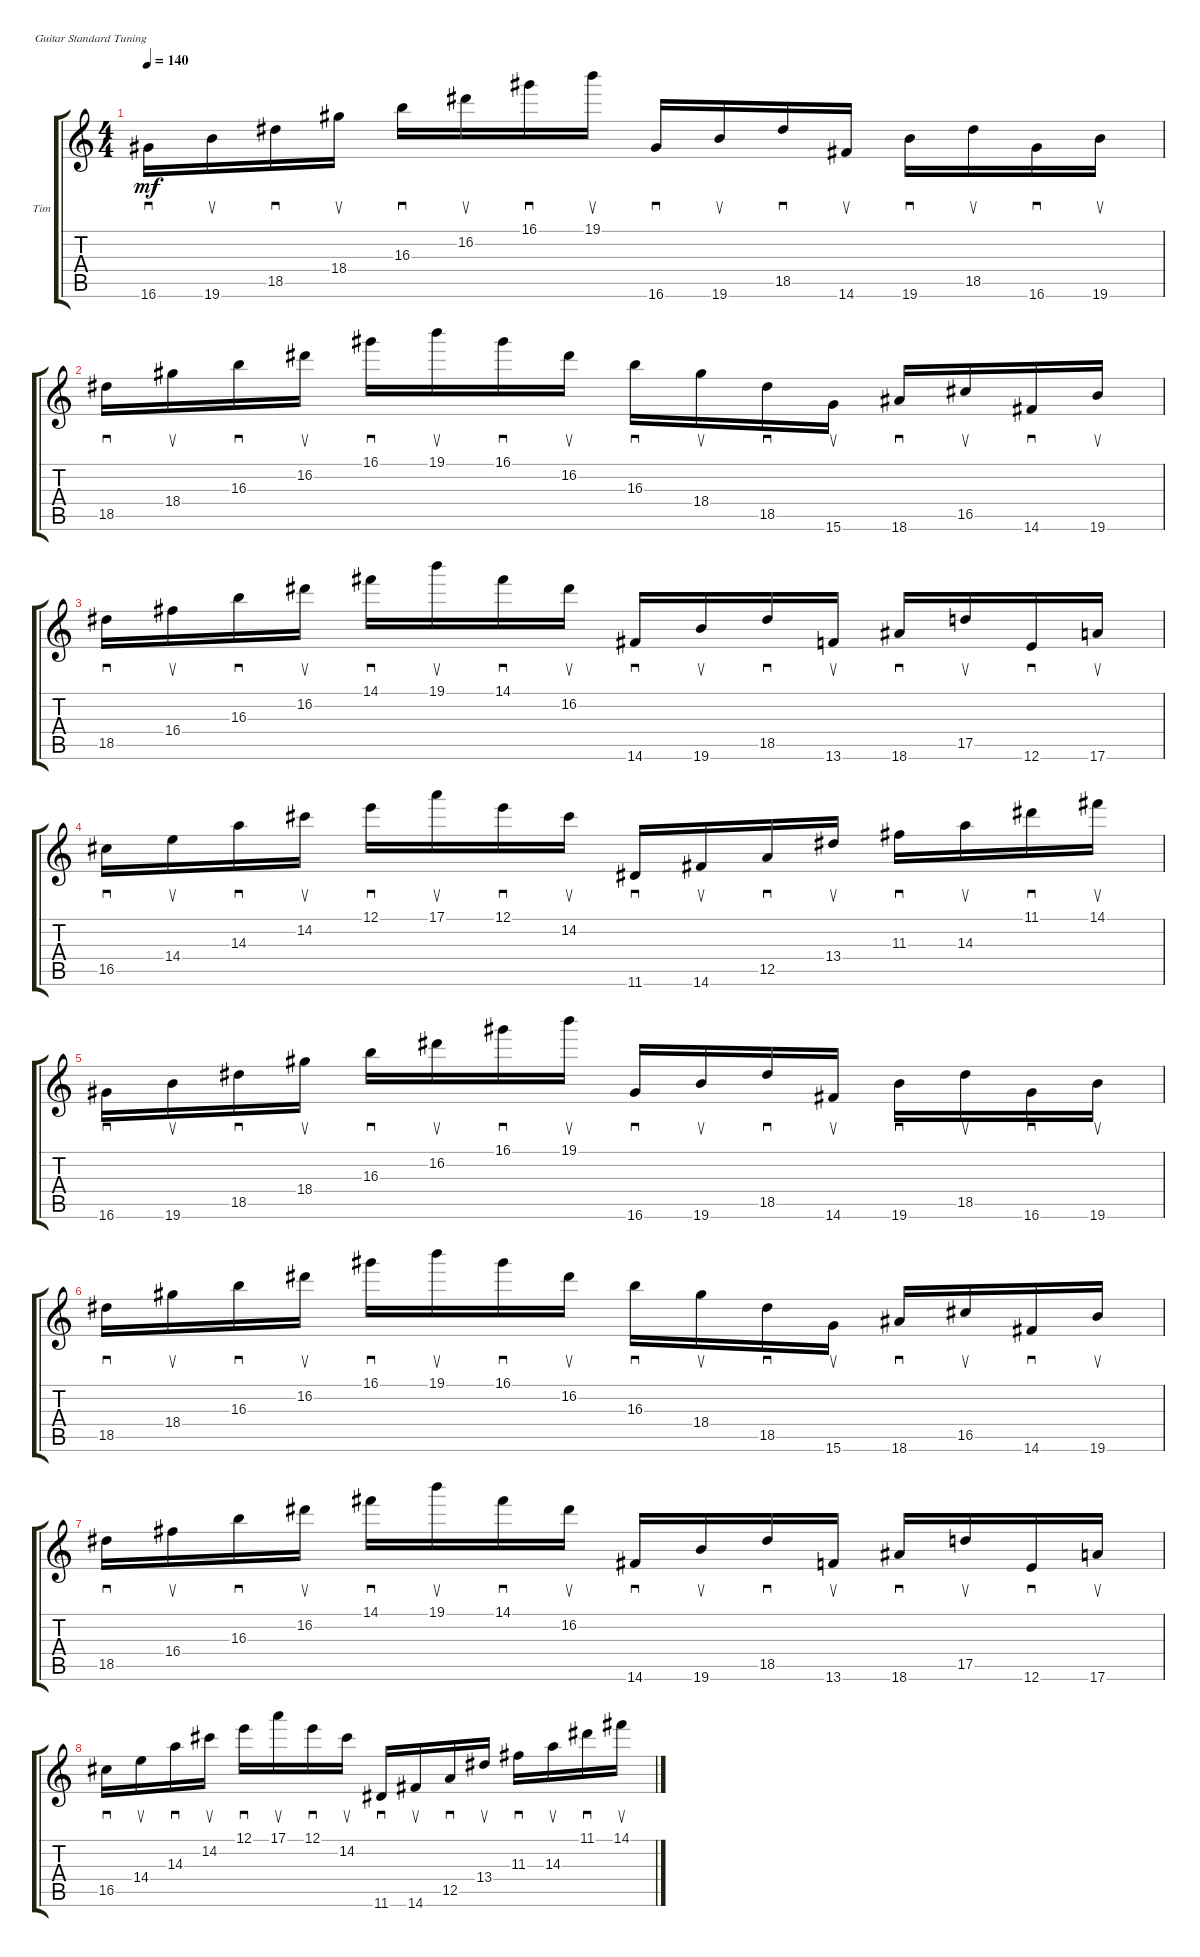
\defaultSystemsLayout 4
\bracketExtendMode groupsimilarinstruments
\firstSystemTrackNameOrientation horizontal
\otherSystemsTrackNameOrientation horizontal
\track ("Tim" "Tim") {instrument electricguitarclean}
\staff {score tabs}
\tuning (E4 B3 G3 D3 A2 E2)
\ts (4 4)
\tempo 140
\clef g2
\ks c
16.6.16{sd dy mf} 19.6.16{su} 18.5.16{sd} 18.4.16{su} 16.3.16{sd} 16.2.16{su} 16.1.16{sd} 19.1.16{su} 16.6.16{sd} 19.6.16{su} 18.5.16{sd} 14.6.16{su} 19.6.16{sd} 18.5.16{su} 16.6.16{sd} 19.6.16{su} |
18.5.16{sd} 18.4.16{su} 16.3.16{sd} 16.2.16{su} 16.1.16{sd} 19.1.16{su} 16.1.16{sd} 16.2.16{su} 16.3.16{sd} 18.4.16{su} 18.5.16{sd} 15.6.16{su} 18.6.16{sd} 16.5.16{su} 14.6.16{sd} 19.6.16{su} |
18.5.16{sd} 16.4.16{su} 16.3.16{sd} 16.2.16{su} 14.1.16{sd} 19.1.16{su} 14.1.16{sd} 16.2.16{su} 14.6.16{sd} 19.6.16{su} 18.5.16{sd} 13.6.16{su} 18.6.16{sd} 17.5.16{su} 12.6.16{sd} 17.6.16{su} |
16.5.16{sd} 14.4.16{su} 14.3.16{sd} 14.2.16{su} 12.1.16{sd} 17.1.16{su} 12.1.16{sd} 14.2.16{su} 11.6.16{sd} 14.6.16{su} 12.5.16{sd} 13.4.16{su} 11.3.16{sd} 14.3.16{su} 11.1.16{sd} 14.1.16{su} |
16.6.16{sd} 19.6.16{su} 18.5.16{sd} 18.4.16{su} 16.3.16{sd} 16.2.16{su} 16.1.16{sd} 19.1.16{su} 16.6.16{sd} 19.6.16{su} 18.5.16{sd} 14.6.16{su} 19.6.16{sd} 18.5.16{su} 16.6.16{sd} 19.6.16{su} |
18.5.16{sd} 18.4.16{su} 16.3.16{sd} 16.2.16{su} 16.1.16{sd} 19.1.16{su} 16.1.16{sd} 16.2.16{su} 16.3.16{sd} 18.4.16{su} 18.5.16{sd} 15.6.16{su} 18.6.16{sd} 16.5.16{su} 14.6.16{sd} 19.6.16{su} |
18.5.16{sd} 16.4.16{su} 16.3.16{sd} 16.2.16{su} 14.1.16{sd} 19.1.16{su} 14.1.16{sd} 16.2.16{su} 14.6.16{sd} 19.6.16{su} 18.5.16{sd} 13.6.16{su} 18.6.16{sd} 17.5.16{su} 12.6.16{sd} 17.6.16{su} |
16.5.16{sd} 14.4.16{su} 14.3.16{sd} 14.2.16{su} 12.1.16{sd} 17.1.16{su} 12.1.16{sd} 14.2.16{su} 11.6.16{sd} 14.6.16{su} 12.5.16{sd} 13.4.16{su} 11.3.16{sd} 14.3.16{su} 11.1.16{sd} 14.1.16{su}
